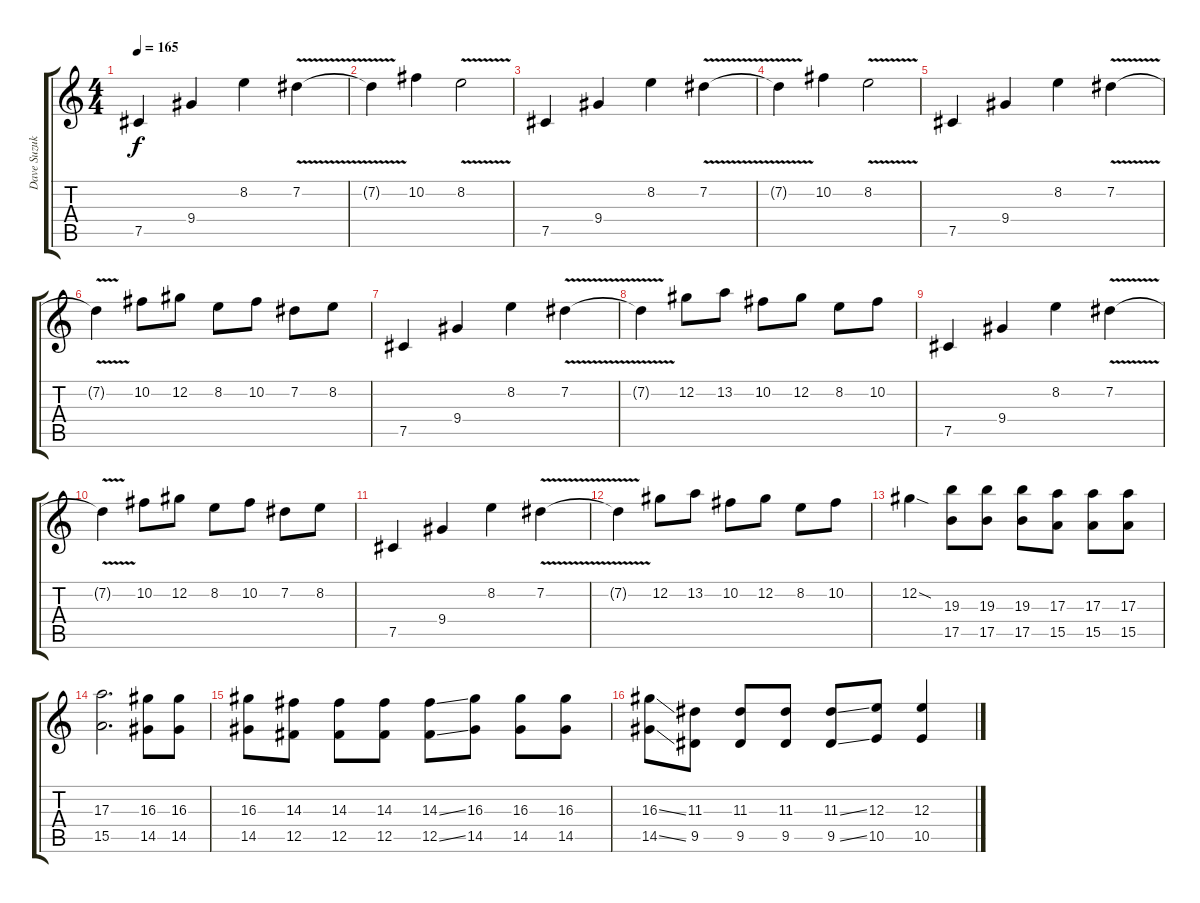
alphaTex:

\track ("Dave Suzuki - Lead (Melodic Part)" "Dave Suzuk") {instrument distortionguitar}
\staff {score tabs}
\tuning (Db4 Ab3 E3 B2 Gb2 Db2) {hide}
\ts (4 4)
\tempo 165
\clef g2
\ks c
7.5.4{dy f} 9.4.4 8.2.4 7.2{v}.4 |
7.2{t}.4 10.2.4 8.2{v}.2 |
7.5.4 9.4.4 8.2.4 7.2{v}.4 |
7.2{t}.4 10.2.4 8.2{v}.2 |
7.5.4 9.4.4 8.2.4 7.2{v}.4 |
7.2{t}.4 10.2.8 12.2.8 8.2.8 10.2.8 7.2.8 8.2.8 |
7.5.4 9.4.4 8.2.4 7.2{v}.4 |
7.2{t}.4 12.2.8 13.2.8 10.2.8 12.2.8 8.2.8 10.2.8 |
7.5.4 9.4.4 8.2.4 7.2{v}.4 |
7.2{t}.4 10.2.8 12.2.8 8.2.8 10.2.8 7.2.8 8.2.8 |
7.5.4 9.4.4 8.2.4 7.2{v}.4 |
7.2{t}.4 12.2.8 13.2.8 10.2.8 12.2.8 8.2.8 10.2.8 |
12.2{sod}.4 (19.3 17.5).8 (19.3 17.5).8 (19.3 17.5).8 (17.3 15.5).8 (17.3 15.5).8 (17.3 15.5).8 |
(17.3 15.5).2{d} (16.3 14.5).8 (16.3 14.5).8 |
(16.3 14.5).8 (14.3 12.5).8 (14.3 12.5).8 (14.3 12.5).8 (14.3{ss} 12.5{ss}).8 (16.3 14.5).8 (16.3 14.5).8 (16.3 14.5).8 |
(16.3{ss} 14.5{ss}).8 (11.3 9.5).8 (11.3 9.5).8 (11.3 9.5).8 (11.3{ss} 9.5{ss}).8 (12.3 10.5).8 (12.3 10.5).4
